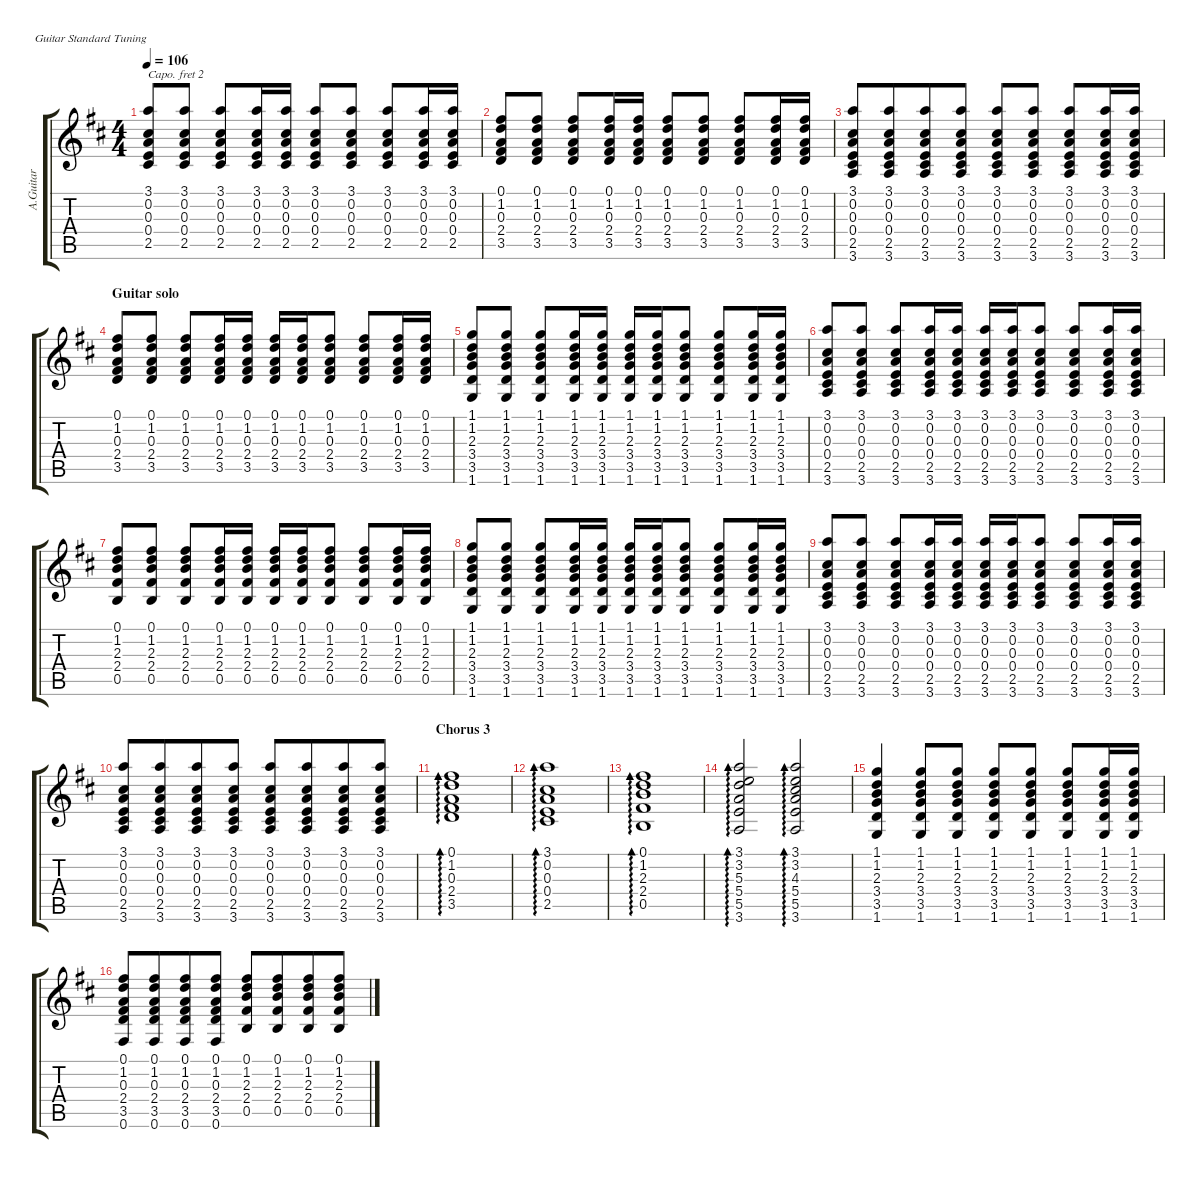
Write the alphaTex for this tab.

\defaultSystemsLayout 4
\hideDynamics
\track ("A.Guitar" "A.Guitar") {defaultSystemsLayout 4 instrument acousticguitarsteel}
\staff {score tabs}
\capo 2
\tuning (E4 B3 G3 D3 A2 E2)
\ts (4 4)
\tempo 106
\clef g2
\ks d
(2.5{acc #} 0.4{acc forcenatural} 0.3{acc forcenatural} 0.2{acc #} 3.1{acc forcenatural}).8{dy mf beam Up} (2.5{acc #} 0.4{acc forcenatural} 0.3{acc forcenatural} 0.2{acc #} 3.1{acc forcenatural}).8{beam Up} (2.5{acc #} 0.4{acc forcenatural} 0.3{acc forcenatural} 0.2{acc #} 3.1{acc forcenatural}).8{beam Up} (2.5{acc #} 0.4{acc forcenatural} 0.3{acc forcenatural} 0.2{acc #} 3.1{acc forcenatural}).16{beam Up} (2.5{acc #} 0.4{acc forcenatural} 0.3{acc forcenatural} 0.2{acc #} 3.1{acc forcenatural}).16{beam Up} (2.5{acc #} 0.4{acc forcenatural} 0.3{acc forcenatural} 0.2{acc #} 3.1{acc forcenatural}).8{beam Up} (2.5{acc #} 0.4{acc forcenatural} 0.3{acc forcenatural} 0.2{acc #} 3.1{acc forcenatural}).8{beam Up} (2.5{acc #} 0.4{acc forcenatural} 0.3{acc forcenatural} 0.2{acc #} 3.1{acc forcenatural}).8{beam Up} (2.5{acc #} 0.4{acc forcenatural} 0.3{acc forcenatural} 0.2{acc #} 3.1{acc forcenatural}).16{beam Up} (2.5{acc #} 0.4{acc forcenatural} 0.3{acc forcenatural} 0.2{acc #} 3.1{acc forcenatural}).16{beam Up} |
(3.5{acc forcenatural} 2.4{acc #} 0.3{acc forcenatural} 1.2{acc forcenatural} 0.1{acc #}).8{beam Up} (3.5{acc forcenatural} 2.4{acc #} 0.3{acc forcenatural} 1.2{acc forcenatural} 0.1{acc #}).8{beam Up} (3.5{acc forcenatural} 2.4{acc #} 0.3{acc forcenatural} 1.2{acc forcenatural} 0.1{acc #}).8{beam Up} (3.5{acc forcenatural} 2.4{acc #} 0.3{acc forcenatural} 1.2{acc forcenatural} 0.1{acc #}).16{beam Up} (3.5{acc forcenatural} 2.4{acc #} 0.3{acc forcenatural} 1.2{acc forcenatural} 0.1{acc #}).16{beam Up} (3.5{acc forcenatural} 2.4{acc #} 0.3{acc forcenatural} 1.2{acc forcenatural} 0.1{acc #}).8{beam Up} (3.5{acc forcenatural} 2.4{acc #} 0.3{acc forcenatural} 1.2{acc forcenatural} 0.1{acc #}).8{beam Up} (3.5{acc forcenatural} 2.4{acc #} 0.3{acc forcenatural} 1.2{acc forcenatural} 0.1{acc #}).8{beam Up} (3.5{acc forcenatural} 2.4{acc #} 0.3{acc forcenatural} 1.2{acc forcenatural} 0.1{acc #}).16{beam Up} (3.5{acc forcenatural} 2.4{acc #} 0.3{acc forcenatural} 1.2{acc forcenatural} 0.1{acc #}).16{beam Up} |
(3.6{acc forcenatural} 2.5{acc #} 0.4{acc forcenatural} 0.3{acc forcenatural} 0.2{acc #} 3.1{acc forcenatural}).8{beam Up beam merge} (3.6{acc forcenatural} 2.5{acc #} 0.4{acc forcenatural} 0.3{acc forcenatural} 0.2{acc #} 3.1{acc forcenatural}).8{beam Up beam merge} (3.6{acc forcenatural} 2.5{acc #} 0.4{acc forcenatural} 0.3{acc forcenatural} 0.2{acc #} 3.1{acc forcenatural}).8{beam Up beam merge} (3.6{acc forcenatural} 2.5{acc #} 0.4{acc forcenatural} 0.3{acc forcenatural} 0.2{acc #} 3.1{acc forcenatural}).8{beam Up} (3.6{acc forcenatural} 2.5{acc #} 0.4{acc forcenatural} 0.3{acc forcenatural} 0.2{acc #} 3.1{acc forcenatural}).8{beam Up} (3.6{acc forcenatural} 2.5{acc #} 0.4{acc forcenatural} 0.3{acc forcenatural} 0.2{acc #} 3.1{acc forcenatural}).8{beam Up} (3.6{acc forcenatural} 2.5{acc #} 0.4{acc forcenatural} 0.3{acc forcenatural} 0.2{acc #} 3.1{acc forcenatural}).8{beam Up} (3.6{acc forcenatural} 2.5{acc #} 0.4{acc forcenatural} 0.3{acc forcenatural} 0.2{acc #} 3.1{acc forcenatural}).16{beam Up} (3.6{acc forcenatural} 2.5{acc #} 0.4{acc forcenatural} 0.3{acc forcenatural} 0.2{acc #} 3.1{acc forcenatural}).16{beam Up} |
\section ("" "Guitar solo")
(3.5{acc forcenatural} 2.4{acc #} 0.3{acc forcenatural} 1.2{acc forcenatural} 0.1{acc #}).8{beam Up} (3.5{acc forcenatural} 2.4{acc #} 0.3{acc forcenatural} 1.2{acc forcenatural} 0.1{acc #}).8{beam Up} (3.5{acc forcenatural} 2.4{acc #} 0.3{acc forcenatural} 1.2{acc forcenatural} 0.1{acc #}).8{beam Up} (3.5{acc forcenatural} 2.4{acc #} 0.3{acc forcenatural} 1.2{acc forcenatural} 0.1{acc #}).16{beam Up} (3.5{acc forcenatural} 2.4{acc #} 0.3{acc forcenatural} 1.2{acc forcenatural} 0.1{acc #}).16{beam Up} (3.5{acc forcenatural} 2.4{acc #} 0.3{acc forcenatural} 1.2{acc forcenatural} 0.1{acc #}).16{beam Up} (3.5{acc forcenatural} 2.4{acc #} 0.3{acc forcenatural} 1.2{acc forcenatural} 0.1{acc #}).16{beam Up} (3.5{acc forcenatural} 2.4{acc #} 0.3{acc forcenatural} 1.2{acc forcenatural} 0.1{acc #}).8{beam Up} (3.5{acc forcenatural} 2.4{acc #} 0.3{acc forcenatural} 1.2{acc forcenatural} 0.1{acc #}).8{beam Up} (3.5{acc forcenatural} 2.4{acc #} 0.3{acc forcenatural} 1.2{acc forcenatural} 0.1{acc #}).16{beam Up} (3.5{acc forcenatural} 2.4{acc #} 0.3{acc forcenatural} 1.2{acc forcenatural} 0.1{acc #}).16{beam Up} |
(1.1{acc forcenatural} 1.2{acc forcenatural} 2.3{acc forcenatural} 3.4{acc forcenatural} 3.5{acc forcenatural} 1.6{acc forcenatural}).8{beam Up} (1.1{acc forcenatural} 1.2{acc forcenatural} 2.3{acc forcenatural} 3.4{acc forcenatural} 3.5{acc forcenatural} 1.6{acc forcenatural}).8{beam Up} (1.1{acc forcenatural} 1.2{acc forcenatural} 2.3{acc forcenatural} 3.4{acc forcenatural} 3.5{acc forcenatural} 1.6{acc forcenatural}).8{beam Up} (1.1{acc forcenatural} 1.2{acc forcenatural} 2.3{acc forcenatural} 3.4{acc forcenatural} 3.5{acc forcenatural} 1.6{acc forcenatural}).16{beam Up} (1.1{acc forcenatural} 1.2{acc forcenatural} 2.3{acc forcenatural} 3.4{acc forcenatural} 3.5{acc forcenatural} 1.6{acc forcenatural}).16{beam Up} (1.1{acc forcenatural} 1.2{acc forcenatural} 2.3{acc forcenatural} 3.4{acc forcenatural} 3.5{acc forcenatural} 1.6{acc forcenatural}).16{beam Up} (1.1{acc forcenatural} 1.2{acc forcenatural} 2.3{acc forcenatural} 3.4{acc forcenatural} 3.5{acc forcenatural} 1.6{acc forcenatural}).16{beam Up} (1.1{acc forcenatural} 1.2{acc forcenatural} 2.3{acc forcenatural} 3.4{acc forcenatural} 3.5{acc forcenatural} 1.6{acc forcenatural}).8{beam Up} (1.1{acc forcenatural} 1.2{acc forcenatural} 2.3{acc forcenatural} 3.4{acc forcenatural} 3.5{acc forcenatural} 1.6{acc forcenatural}).8{beam Up} (1.1{acc forcenatural} 1.2{acc forcenatural} 2.3{acc forcenatural} 3.4{acc forcenatural} 3.5{acc forcenatural} 1.6{acc forcenatural}).16{beam Up} (1.1{acc forcenatural} 1.2{acc forcenatural} 2.3{acc forcenatural} 3.4{acc forcenatural} 3.5{acc forcenatural} 1.6{acc forcenatural}).16{beam Up} |
(3.6{acc forcenatural} 2.5{acc #} 0.4{acc forcenatural} 0.3{acc forcenatural} 0.2{acc #} 3.1{acc forcenatural}).8{beam Up} (3.6{acc forcenatural} 2.5{acc #} 0.4{acc forcenatural} 0.3{acc forcenatural} 0.2{acc #} 3.1{acc forcenatural}).8{beam Up} (3.6{acc forcenatural} 2.5{acc #} 0.4{acc forcenatural} 0.3{acc forcenatural} 0.2{acc #} 3.1{acc forcenatural}).8{beam Up} (3.6{acc forcenatural} 2.5{acc #} 0.4{acc forcenatural} 0.3{acc forcenatural} 0.2{acc #} 3.1{acc forcenatural}).16{beam Up} (3.6{acc forcenatural} 2.5{acc #} 0.4{acc forcenatural} 0.3{acc forcenatural} 0.2{acc #} 3.1{acc forcenatural}).16{beam Up} (3.6{acc forcenatural} 2.5{acc #} 0.4{acc forcenatural} 0.3{acc forcenatural} 0.2{acc #} 3.1{acc forcenatural}).16{beam Up} (3.6{acc forcenatural} 2.5{acc #} 0.4{acc forcenatural} 0.3{acc forcenatural} 0.2{acc #} 3.1{acc forcenatural}).16{beam Up} (3.6{acc forcenatural} 2.5{acc #} 0.4{acc forcenatural} 0.3{acc forcenatural} 0.2{acc #} 3.1{acc forcenatural}).8{beam Up} (3.6{acc forcenatural} 2.5{acc #} 0.4{acc forcenatural} 0.3{acc forcenatural} 0.2{acc #} 3.1{acc forcenatural}).8{beam Up} (3.6{acc forcenatural} 2.5{acc #} 0.4{acc forcenatural} 0.3{acc forcenatural} 0.2{acc #} 3.1{acc forcenatural}).16{beam Up} (3.6{acc forcenatural} 2.5{acc #} 0.4{acc forcenatural} 0.3{acc forcenatural} 0.2{acc #} 3.1{acc forcenatural}).16{beam Up} |
(0.5{acc forcenatural} 2.4{acc #} 2.3{acc forcenatural} 1.2{acc forcenatural} 0.1{acc #}).8{beam Up} (0.5{acc forcenatural} 2.4{acc #} 2.3{acc forcenatural} 1.2{acc forcenatural} 0.1{acc #}).8{beam Up} (0.5{acc forcenatural} 2.4{acc #} 2.3{acc forcenatural} 1.2{acc forcenatural} 0.1{acc #}).8{beam Up} (0.5{acc forcenatural} 2.4{acc #} 2.3{acc forcenatural} 1.2{acc forcenatural} 0.1{acc #}).16{beam Up} (0.5{acc forcenatural} 2.4{acc #} 2.3{acc forcenatural} 1.2{acc forcenatural} 0.1{acc #}).16{beam Up} (0.5{acc forcenatural} 2.4{acc #} 2.3{acc forcenatural} 1.2{acc forcenatural} 0.1{acc #}).16{beam Up} (0.5{acc forcenatural} 2.4{acc #} 2.3{acc forcenatural} 1.2{acc forcenatural} 0.1{acc #}).16{beam Up} (0.5{acc forcenatural} 2.4{acc #} 2.3{acc forcenatural} 1.2{acc forcenatural} 0.1{acc #}).8{beam Up} (0.5{acc forcenatural} 2.4{acc #} 2.3{acc forcenatural} 1.2{acc forcenatural} 0.1{acc #}).8{beam Up} (0.5{acc forcenatural} 2.4{acc #} 2.3{acc forcenatural} 1.2{acc forcenatural} 0.1{acc #}).16{beam Up} (0.5{acc forcenatural} 2.4{acc #} 2.3{acc forcenatural} 1.2{acc forcenatural} 0.1{acc #}).16{beam Up} |
(1.1{acc forcenatural} 1.2{acc forcenatural} 2.3{acc forcenatural} 3.4{acc forcenatural} 3.5{acc forcenatural} 1.6{acc forcenatural}).8{beam Up} (1.1{acc forcenatural} 1.2{acc forcenatural} 2.3{acc forcenatural} 3.4{acc forcenatural} 3.5{acc forcenatural} 1.6{acc forcenatural}).8{beam Up} (1.1{acc forcenatural} 1.2{acc forcenatural} 2.3{acc forcenatural} 3.4{acc forcenatural} 3.5{acc forcenatural} 1.6{acc forcenatural}).8{beam Up} (1.1{acc forcenatural} 1.2{acc forcenatural} 2.3{acc forcenatural} 3.4{acc forcenatural} 3.5{acc forcenatural} 1.6{acc forcenatural}).16{beam Up} (1.1{acc forcenatural} 1.2{acc forcenatural} 2.3{acc forcenatural} 3.4{acc forcenatural} 3.5{acc forcenatural} 1.6{acc forcenatural}).16{beam Up} (1.1{acc forcenatural} 1.2{acc forcenatural} 2.3{acc forcenatural} 3.4{acc forcenatural} 3.5{acc forcenatural} 1.6{acc forcenatural}).16{beam Up} (1.1{acc forcenatural} 1.2{acc forcenatural} 2.3{acc forcenatural} 3.4{acc forcenatural} 3.5{acc forcenatural} 1.6{acc forcenatural}).16{beam Up} (1.1{acc forcenatural} 1.2{acc forcenatural} 2.3{acc forcenatural} 3.4{acc forcenatural} 3.5{acc forcenatural} 1.6{acc forcenatural}).8{beam Up} (1.1{acc forcenatural} 1.2{acc forcenatural} 2.3{acc forcenatural} 3.4{acc forcenatural} 3.5{acc forcenatural} 1.6{acc forcenatural}).8{beam Up} (1.1{acc forcenatural} 1.2{acc forcenatural} 2.3{acc forcenatural} 3.4{acc forcenatural} 3.5{acc forcenatural} 1.6{acc forcenatural}).16{beam Up} (1.1{acc forcenatural} 1.2{acc forcenatural} 2.3{acc forcenatural} 3.4{acc forcenatural} 3.5{acc forcenatural} 1.6{acc forcenatural}).16{beam Up} |
(3.6{acc forcenatural} 2.5{acc #} 0.4{acc forcenatural} 0.3{acc forcenatural} 0.2{acc #} 3.1{acc forcenatural}).8{beam Up} (3.6{acc forcenatural} 2.5{acc #} 0.4{acc forcenatural} 0.3{acc forcenatural} 0.2{acc #} 3.1{acc forcenatural}).8{beam Up} (3.6{acc forcenatural} 2.5{acc #} 0.4{acc forcenatural} 0.3{acc forcenatural} 0.2{acc #} 3.1{acc forcenatural}).8{beam Up} (3.6{acc forcenatural} 2.5{acc #} 0.4{acc forcenatural} 0.3{acc forcenatural} 0.2{acc #} 3.1{acc forcenatural}).16{beam Up} (3.6{acc forcenatural} 2.5{acc #} 0.4{acc forcenatural} 0.3{acc forcenatural} 0.2{acc #} 3.1{acc forcenatural}).16{beam Up} (3.6{acc forcenatural} 2.5{acc #} 0.4{acc forcenatural} 0.3{acc forcenatural} 0.2{acc #} 3.1{acc forcenatural}).16{beam Up} (3.6{acc forcenatural} 2.5{acc #} 0.4{acc forcenatural} 0.3{acc forcenatural} 0.2{acc #} 3.1{acc forcenatural}).16{beam Up} (3.6{acc forcenatural} 2.5{acc #} 0.4{acc forcenatural} 0.3{acc forcenatural} 0.2{acc #} 3.1{acc forcenatural}).8{beam Up} (3.6{acc forcenatural} 2.5{acc #} 0.4{acc forcenatural} 0.3{acc forcenatural} 0.2{acc #} 3.1{acc forcenatural}).8{beam Up} (3.6{acc forcenatural} 2.5{acc #} 0.4{acc forcenatural} 0.3{acc forcenatural} 0.2{acc #} 3.1{acc forcenatural}).16{beam Up} (3.6{acc forcenatural} 2.5{acc #} 0.4{acc forcenatural} 0.3{acc forcenatural} 0.2{acc #} 3.1{acc forcenatural}).16{beam Up} |
(3.6{acc forcenatural} 2.5{acc #} 0.4{acc forcenatural} 0.3{acc forcenatural} 0.2{acc #} 3.1{acc forcenatural}).8{beam Up beam merge} (3.6{acc forcenatural} 2.5{acc #} 0.4{acc forcenatural} 0.3{acc forcenatural} 0.2{acc #} 3.1{acc forcenatural}).8{beam Up beam merge} (3.6{acc forcenatural} 2.5{acc #} 0.4{acc forcenatural} 0.3{acc forcenatural} 0.2{acc #} 3.1{acc forcenatural}).8{beam Up beam merge} (3.6{acc forcenatural} 2.5{acc #} 0.4{acc forcenatural} 0.3{acc forcenatural} 0.2{acc #} 3.1{acc forcenatural}).8{beam Up} (3.6{acc forcenatural} 2.5{acc #} 0.4{acc forcenatural} 0.3{acc forcenatural} 0.2{acc #} 3.1{acc forcenatural}).8{beam Up beam merge} (3.6{acc forcenatural} 2.5{acc #} 0.4{acc forcenatural} 0.3{acc forcenatural} 0.2{acc #} 3.1{acc forcenatural}).8{beam Up beam merge} (3.6{acc forcenatural} 2.5{acc #} 0.4{acc forcenatural} 0.3{acc forcenatural} 0.2{acc #} 3.1{acc forcenatural}).8{beam Up beam merge} (3.6{acc forcenatural} 2.5{acc #} 0.4{acc forcenatural} 0.3{acc forcenatural} 0.2{acc #} 3.1{acc forcenatural}).8{beam Up} |
\section ("" "Chorus 3")
(3.5{acc forcenatural} 2.4{acc #} 0.3{acc forcenatural} 1.2{acc forcenatural} 0.1{acc #}).1{ad 0 beam Up} |
(2.5{acc #} 0.4{acc forcenatural} 0.3{acc forcenatural} 0.2{acc #} 3.1{acc forcenatural}).1{ad 0 beam Up} |
(0.1{acc #} 1.2{acc forcenatural} 2.3{acc forcenatural} 2.4{acc #} 0.5{acc forcenatural}).1{ad 0 beam Up} |
(3.6{acc forcenatural} 5.5{acc forcenatural} 5.4{acc forcenatural} 5.3{acc forcenatural} 3.2{acc forcenatural} 3.1{acc forcenatural}).2{ad 0 beam Up} (3.6{acc forcenatural} 5.5{acc forcenatural} 5.4{acc forcenatural} 4.3{acc #} 3.2{acc forcenatural} 3.1{acc forcenatural}).2{ad 0 beam Up} |
(1.6{acc forcenatural} 3.5{acc forcenatural} 3.4{acc forcenatural} 2.3{acc forcenatural} 1.2{acc forcenatural} 1.1{acc forcenatural}).4{beam Up} (1.6{acc forcenatural} 3.5{acc forcenatural} 3.4{acc forcenatural} 2.3{acc forcenatural} 1.2{acc forcenatural} 1.1{acc forcenatural}).8{beam Up} (1.6{acc forcenatural} 3.5{acc forcenatural} 3.4{acc forcenatural} 2.3{acc forcenatural} 1.2{acc forcenatural} 1.1{acc forcenatural}).8{beam Up} (1.6{acc forcenatural} 3.5{acc forcenatural} 3.4{acc forcenatural} 2.3{acc forcenatural} 1.2{acc forcenatural} 1.1{acc forcenatural}).8{beam Up} (1.6{acc forcenatural} 3.5{acc forcenatural} 3.4{acc forcenatural} 2.3{acc forcenatural} 1.2{acc forcenatural} 1.1{acc forcenatural}).8{beam Up} (1.6{acc forcenatural} 3.5{acc forcenatural} 3.4{acc forcenatural} 2.3{acc forcenatural} 1.2{acc forcenatural} 1.1{acc forcenatural}).8{beam Up} (1.6{acc forcenatural} 3.5{acc forcenatural} 3.4{acc forcenatural} 2.3{acc forcenatural} 1.2{acc forcenatural} 1.1{acc forcenatural}).16{beam Up} (1.6{acc forcenatural} 3.5{acc forcenatural} 3.4{acc forcenatural} 2.3{acc forcenatural} 1.2{acc forcenatural} 1.1{acc forcenatural}).16{beam Up} |
(0.6{acc #} 3.5{acc forcenatural} 2.4{acc #} 0.3{acc forcenatural} 1.2{acc forcenatural} 0.1{acc #}).8{beam Up beam merge} (0.6{acc #} 3.5{acc forcenatural} 2.4{acc #} 0.3{acc forcenatural} 1.2{acc forcenatural} 0.1{acc #}).8{beam Up beam merge} (0.6{acc #} 3.5{acc forcenatural} 2.4{acc #} 0.3{acc forcenatural} 1.2{acc forcenatural} 0.1{acc #}).8{beam Up beam merge} (0.6{acc #} 3.5{acc forcenatural} 2.4{acc #} 0.3{acc forcenatural} 1.2{acc forcenatural} 0.1{acc #}).8{beam Up} (0.1{acc #} 1.2{acc forcenatural} 2.3{acc forcenatural} 2.4{acc #} 0.5{acc forcenatural}).8{beam Up} (0.1{acc #} 1.2{acc forcenatural} 2.3{acc forcenatural} 2.4{acc #} 0.5{acc forcenatural}).8{beam Up beam merge} (0.1{acc #} 1.2{acc forcenatural} 2.3{acc forcenatural} 2.4{acc #} 0.5{acc forcenatural}).8{beam Up beam merge} (0.1{acc #} 1.2{acc forcenatural} 2.3{acc forcenatural} 2.4{acc #} 0.5{acc forcenatural}).8{beam Up}
